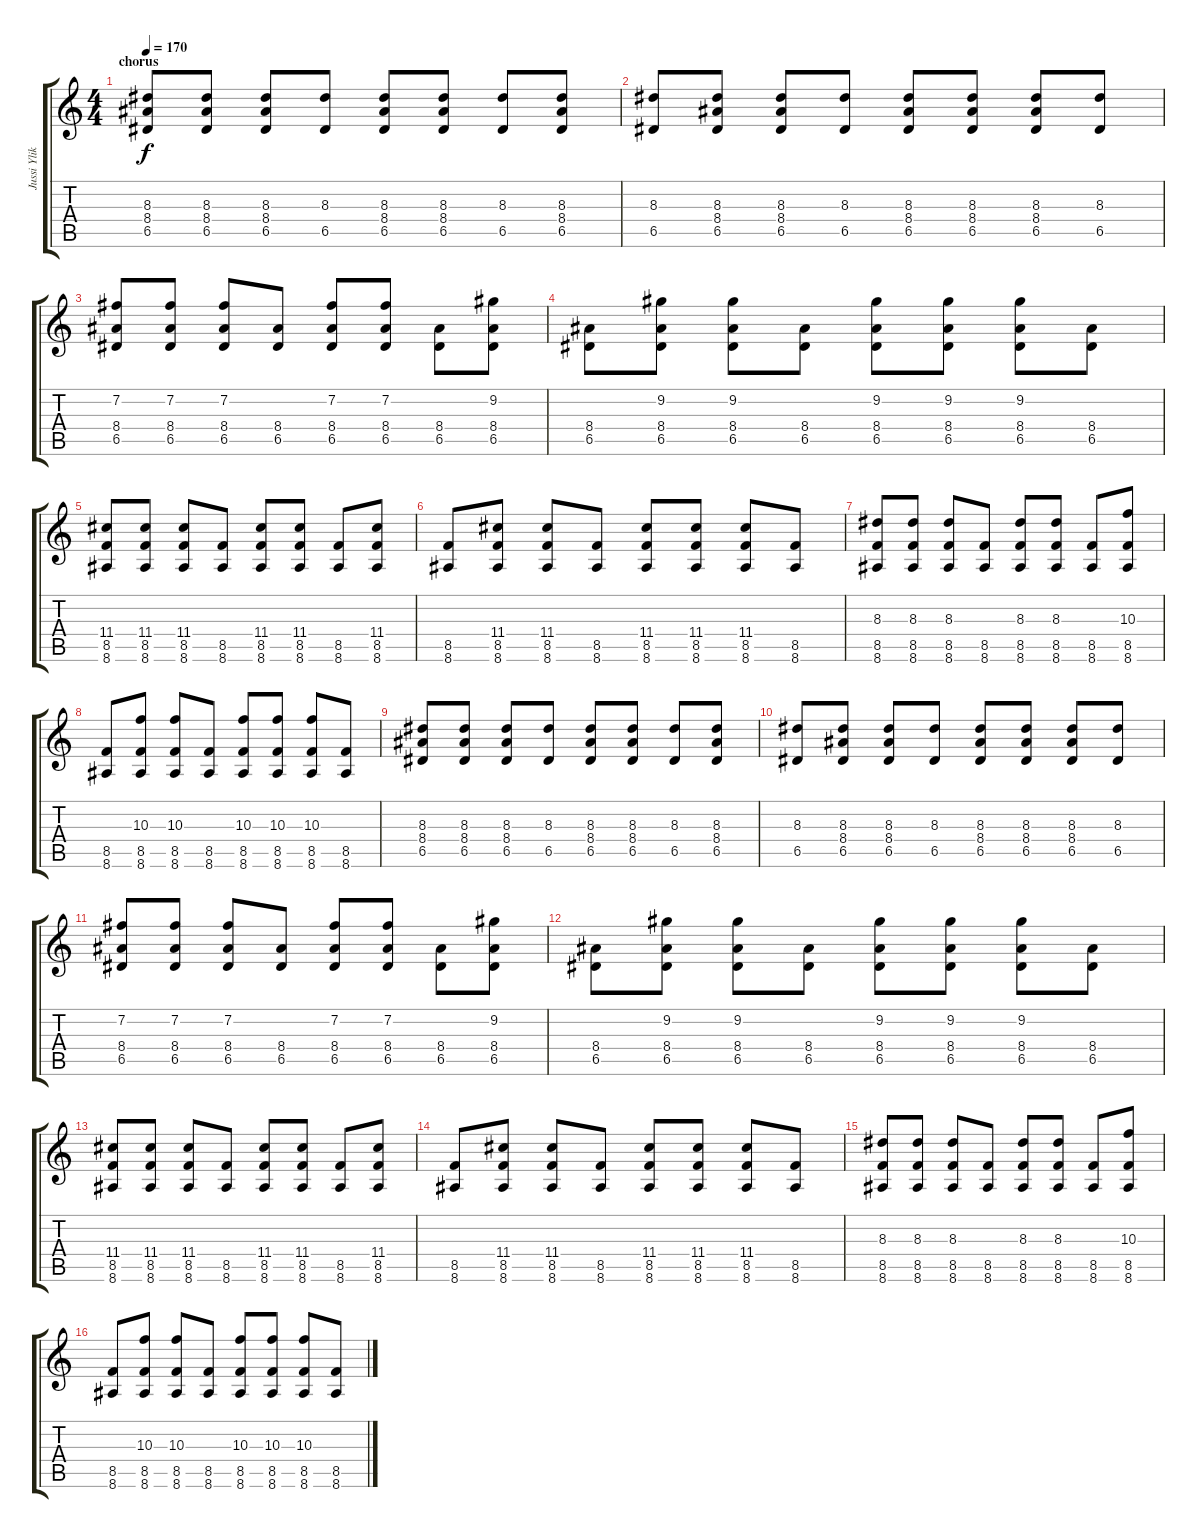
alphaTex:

\track ("Jussi Ylikoski - guitar" "Jussi Ylik") {instrument distortionguitar}
\staff {score tabs}
\tuning (E4 B3 G3 D3 A2 D2) {hide}
\ts (4 4)
\section ("" "chorus")
\tempo 170
\clef g2
\ks c
(8.3 8.4 6.5).8{dy f} (8.3 8.4 6.5).8 (8.3 8.4 6.5).8 (8.3 6.5).8 (8.3 8.4 6.5).8 (8.3 8.4 6.5).8 (8.3 6.5).8 (8.3 8.4 6.5).8 |
(8.3 6.5).8 (8.3 8.4 6.5).8 (8.3 8.4 6.5).8 (8.3 6.5).8 (8.3 8.4 6.5).8 (8.3 8.4 6.5).8 (8.3 8.4 6.5).8 (8.3 6.5).8 |
(7.2 8.4 6.5).8 (7.2 8.4 6.5).8 (7.2 8.4 6.5).8 (8.4 6.5).8 (7.2 8.4 6.5).8 (7.2 8.4 6.5).8 (8.4 6.5).8 (9.2 8.4 6.5).8 |
(8.4 6.5).8 (9.2 8.4 6.5).8 (9.2 8.4 6.5).8 (8.4 6.5).8 (9.2 8.4 6.5).8 (9.2 8.4 6.5).8 (9.2 8.4 6.5).8 (8.4 6.5).8 |
(11.4 8.5 8.6).8 (11.4 8.5 8.6).8 (11.4 8.5 8.6).8 (8.5 8.6).8 (11.4 8.5 8.6).8 (11.4 8.5 8.6).8 (8.5 8.6).8 (11.4 8.5 8.6).8 |
(8.5 8.6).8 (11.4 8.5 8.6).8 (11.4 8.5 8.6).8 (8.5 8.6).8 (11.4 8.5 8.6).8 (11.4 8.5 8.6).8 (11.4 8.5 8.6).8 (8.5 8.6).8 |
(8.3 8.5 8.6).8 (8.3 8.5 8.6).8 (8.3 8.5 8.6).8 (8.5 8.6).8 (8.3 8.5 8.6).8 (8.3 8.5 8.6).8 (8.5 8.6).8 (10.3 8.5 8.6).8 |
(8.5 8.6).8 (10.3 8.5 8.6).8 (10.3 8.5 8.6).8 (8.5 8.6).8 (10.3 8.5 8.6).8 (10.3 8.5 8.6).8 (10.3 8.5 8.6).8 (8.5 8.6).8 |
(8.3 8.4 6.5).8 (8.3 8.4 6.5).8 (8.3 8.4 6.5).8 (8.3 6.5).8 (8.3 8.4 6.5).8 (8.3 8.4 6.5).8 (8.3 6.5).8 (8.3 8.4 6.5).8 |
(8.3 6.5).8 (8.3 8.4 6.5).8 (8.3 8.4 6.5).8 (8.3 6.5).8 (8.3 8.4 6.5).8 (8.3 8.4 6.5).8 (8.3 8.4 6.5).8 (8.3 6.5).8 |
(7.2 8.4 6.5).8 (7.2 8.4 6.5).8 (7.2 8.4 6.5).8 (8.4 6.5).8 (7.2 8.4 6.5).8 (7.2 8.4 6.5).8 (8.4 6.5).8 (9.2 8.4 6.5).8 |
(8.4 6.5).8 (9.2 8.4 6.5).8 (9.2 8.4 6.5).8 (8.4 6.5).8 (9.2 8.4 6.5).8 (9.2 8.4 6.5).8 (9.2 8.4 6.5).8 (8.4 6.5).8 |
(11.4 8.5 8.6).8 (11.4 8.5 8.6).8 (11.4 8.5 8.6).8 (8.5 8.6).8 (11.4 8.5 8.6).8 (11.4 8.5 8.6).8 (8.5 8.6).8 (11.4 8.5 8.6).8 |
(8.5 8.6).8 (11.4 8.5 8.6).8 (11.4 8.5 8.6).8 (8.5 8.6).8 (11.4 8.5 8.6).8 (11.4 8.5 8.6).8 (11.4 8.5 8.6).8 (8.5 8.6).8 |
(8.3 8.5 8.6).8 (8.3 8.5 8.6).8 (8.3 8.5 8.6).8 (8.5 8.6).8 (8.3 8.5 8.6).8 (8.3 8.5 8.6).8 (8.5 8.6).8 (10.3 8.5 8.6).8 |
(8.5 8.6).8 (10.3 8.5 8.6).8 (10.3 8.5 8.6).8 (8.5 8.6).8 (10.3 8.5 8.6).8 (10.3 8.5 8.6).8 (10.3 8.5 8.6).8 (8.5 8.6).8
